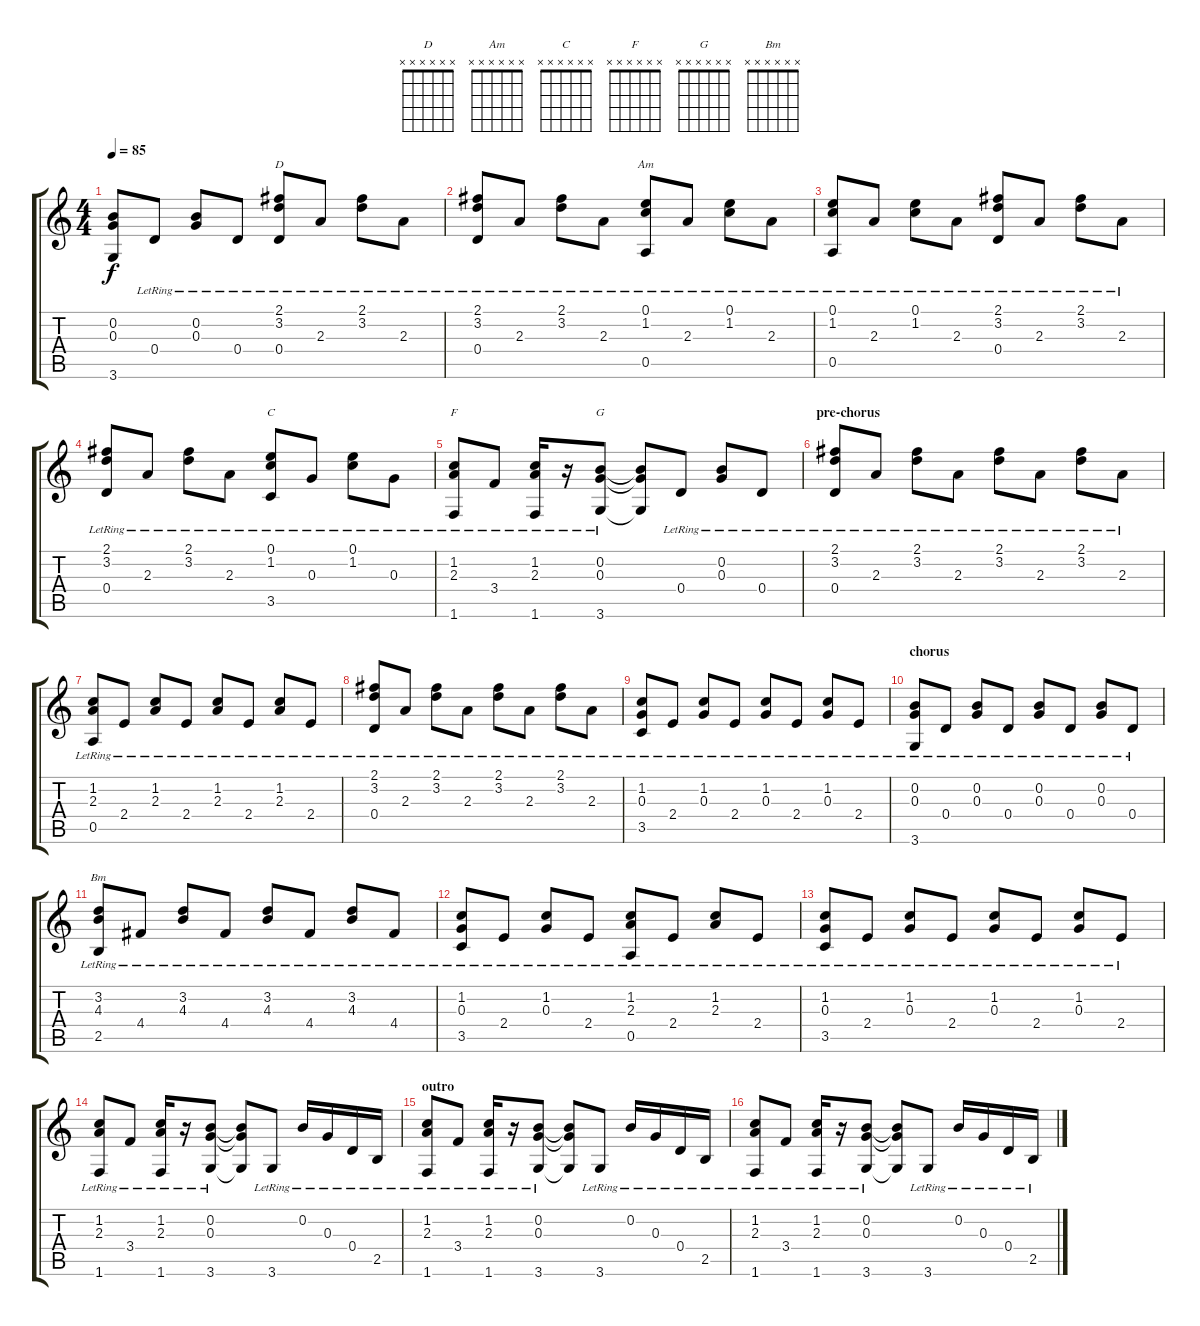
\track "" {instrument electricguitarclean}
\staff {score tabs}
\tuning (E4 B3 G3 D3 A2 E2) {hide}
\chord ("D" x x x x x x) {firstfret 0}
\chord ("Am" x x x x x x) {firstfret 0}
\chord ("C" x x x x x x) {firstfret 0}
\chord ("F" x x x x x x) {firstfret 0}
\chord ("G" x x x x x x) {firstfret 0}
\chord ("Bm" x x x x x x) {firstfret 0}
\ts (4 4)
\tempo 85
\clef g2
\ks c
(0.2{t} 0.3{t} 3.6{t}).8{dy f} 0.4{lr}.8 (0.2{lr} 0.3{lr}).8 0.4{lr}.8 (2.1{lr} 3.2{lr} 0.4{lr}).8{ch "D"} 2.3{lr}.8 (2.1{lr} 3.2{lr}).8 2.3{lr}.8 |
(2.1{lr} 3.2{lr} 0.4{lr}).8 2.3{lr}.8 (2.1{lr} 3.2{lr}).8 2.3{lr}.8 (0.1{lr} 1.2{lr} 0.5{lr}).8{ch "Am"} 2.3{lr}.8 (0.1{lr} 1.2{lr}).8 2.3{lr}.8 |
(0.1{lr} 1.2{lr} 0.5{lr}).8 2.3{lr}.8 (0.1{lr} 1.2{lr}).8 2.3{lr}.8 (2.1{lr} 3.2{lr} 0.4{lr}).8 2.3{lr}.8 (2.1{lr} 3.2{lr}).8 2.3{lr}.8 |
(2.1{lr} 3.2{lr} 0.4{lr}).8 2.3{lr}.8 (2.1{lr} 3.2{lr}).8 2.3{lr}.8 (0.1{lr} 1.2{lr} 3.5{lr}).8{ch "C"} 0.3{lr}.8 (0.1{lr} 1.2{lr}).8 0.3{lr}.8 |
(1.2{lr} 2.3{lr} 1.6{lr}).8{ch "F"} 3.4{lr}.8 (1.2{lr} 2.3{lr} 1.6{lr}).16 r.16 (0.2{lr} 0.3{lr} 3.6{lr}).8{ch "G"} (0.2{t} 0.3{t} 3.6{t}).8 0.4{lr}.8 (0.2{lr} 0.3{lr}).8 0.4{lr}.8 |
\section ("" "pre-chorus")
(2.1{lr} 3.2{lr} 0.4{lr}).8 2.3{lr}.8 (2.1{lr} 3.2{lr}).8 2.3{lr}.8 (2.1{lr} 3.2{lr}).8 2.3{lr}.8 (2.1{lr} 3.2{lr}).8 2.3{lr}.8 |
(1.2{lr} 2.3{lr} 0.5{lr}).8 2.4{lr}.8 (1.2{lr} 2.3{lr}).8 2.4{lr}.8 (1.2{lr} 2.3{lr}).8 2.4{lr}.8 (1.2{lr} 2.3{lr}).8 2.4{lr}.8 |
(2.1{lr} 3.2{lr} 0.4{lr}).8 2.3{lr}.8 (2.1{lr} 3.2{lr}).8 2.3{lr}.8 (2.1{lr} 3.2{lr}).8 2.3{lr}.8 (2.1{lr} 3.2{lr}).8 2.3{lr}.8 |
(1.2{lr} 0.3{lr} 3.5{lr}).8 2.4{lr}.8 (1.2{lr} 0.3{lr}).8 2.4{lr}.8 (1.2{lr} 0.3{lr}).8 2.4{lr}.8 (1.2{lr} 0.3{lr}).8 2.4{lr}.8 |
\section ("" "chorus")
(0.2{lr} 0.3{lr} 3.6{lr}).8 0.4{lr}.8 (0.2{lr} 0.3{lr}).8 0.4{lr}.8 (0.2{lr} 0.3{lr}).8 0.4{lr}.8 (0.2{lr} 0.3{lr}).8 0.4{lr}.8 |
(3.2{lr} 4.3{lr} 2.5{lr}).8{ch "Bm"} 4.4{lr}.8 (3.2{lr} 4.3{lr}).8 4.4{lr}.8 (3.2{lr} 4.3{lr}).8 4.4{lr}.8 (3.2{lr} 4.3{lr}).8 4.4{lr}.8 |
(1.2{lr} 0.3{lr} 3.5{lr}).8 2.4{lr}.8 (1.2{lr} 0.3{lr}).8 2.4{lr}.8 (1.2{lr} 2.3{lr} 0.5{lr}).8 2.4{lr}.8 (1.2{lr} 2.3{lr}).8 2.4{lr}.8 |
(1.2{lr} 0.3{lr} 3.5{lr}).8 2.4{lr}.8 (1.2{lr} 0.3{lr}).8 2.4{lr}.8 (1.2{lr} 0.3{lr}).8 2.4{lr}.8 (1.2{lr} 0.3{lr}).8 2.4{lr}.8 |
(1.2{lr} 2.3{lr} 1.6{lr}).8 3.4{lr}.8 (1.2{lr} 2.3{lr} 1.6{lr}).16 r.16 (0.2{lr} 0.3{lr} 3.6{lr}).8 (0.2{t} 0.3{t} 3.6{t}).8 3.6{lr}.8 0.2{lr}.16 0.3{lr}.16 0.4{lr}.16 2.5{lr}.16 |
\section ("" "outro")
(1.2{lr} 2.3{lr} 1.6{lr}).8 3.4{lr}.8 (1.2{lr} 2.3{lr} 1.6{lr}).16 r.16 (0.2{lr} 0.3{lr} 3.6{lr}).8 (0.2{t} 0.3{t} 3.6{t}).8 3.6{lr}.8 0.2{lr}.16 0.3{lr}.16 0.4{lr}.16 2.5{lr}.16 |
(1.2{lr} 2.3{lr} 1.6{lr}).8 3.4{lr}.8 (1.2{lr} 2.3{lr} 1.6{lr}).16 r.16 (0.2{lr} 0.3{lr} 3.6{lr}).8 (0.2{t} 0.3{t} 3.6{t}).8 3.6{lr}.8 0.2{lr}.16 0.3{lr}.16 0.4{lr}.16 2.5{lr}.16
